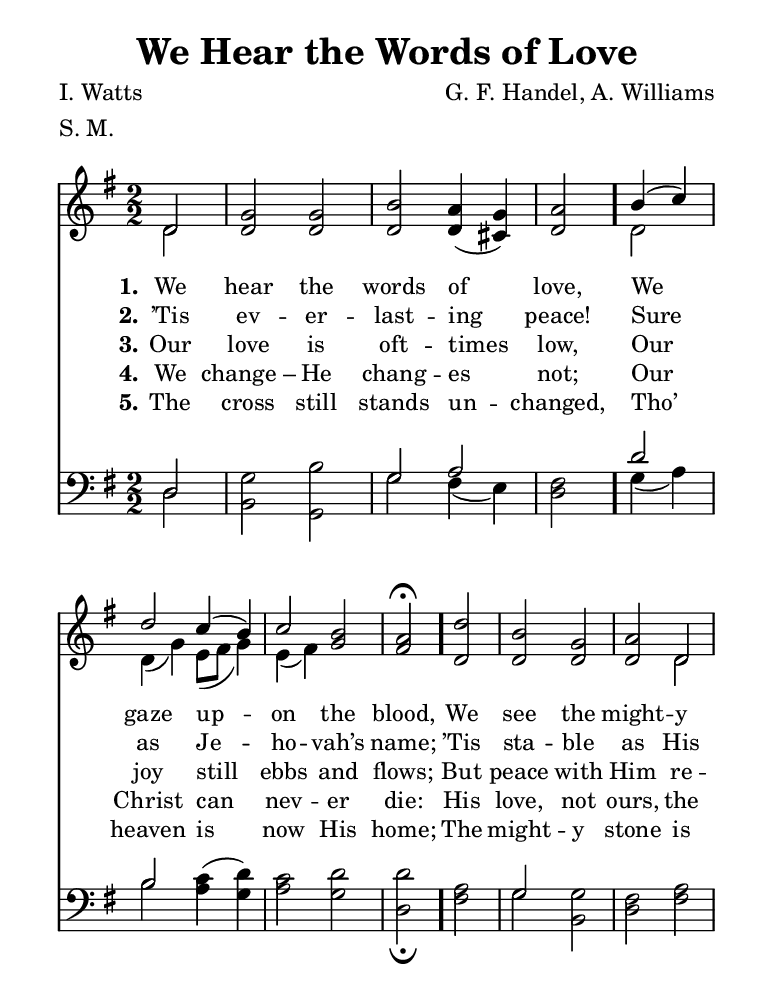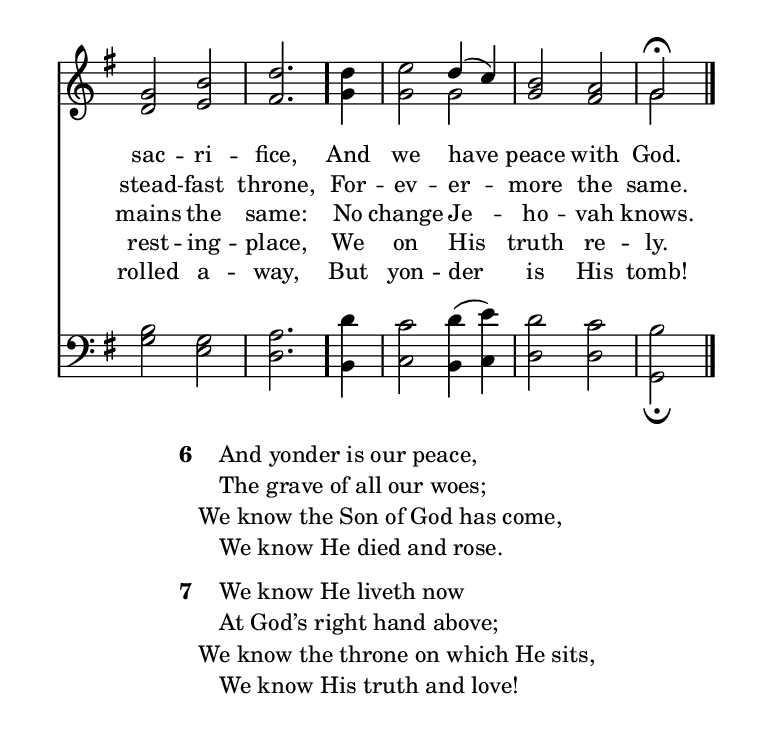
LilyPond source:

\include "common/global.ily"
\paper {
  \include "common/paper.ily"
  ragged-bottom = ##t
  score-markup-spacing.padding = 2
  score-markup-spacing.basic-distance = 2
}

\header{
  hymnnumber = "278"
  title = "We Hear the Words of Love"
  tunename = "St. Thomas"
  meter = "S. M."
  poet = "I. Watts"
  composer = "G. F. Handel, A. Williams" % http://hymnary.org/tune/st_thomas_williams
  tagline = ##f
}

ta = { \tempo 2=80 }
tb = { \tempo 2=40 }

% music copied from EOG150 with minor variations

global = {
  \include "common/overrides.ily"
  \override Staff.TimeSignature.style = #'numbered
  \time 2/2
  \override Score.MetronomeMark.transparent = ##t % hide all fermata changes too
  \ta
  \key g \major
  \partial 2
  \autoBeamOff
}

notesSoprano = {
\global
\relative c' {

  d2 | g g b a4( g) | a2
  b4( c) | d2 c4( b) c2 b | \tb a2\fermata \ta \eogbreak
  d2 | b g a d, | g b d2.
  d4 | e2 d4( c) b2 a | \tb g2\fermata \ta

  \bar "|."

}
}

notesAlto = {
\global
\relative e' {

  d2 | d d d d4( cis) | d2
  d2 | d4( g) e8([ fis] g4) | e( fis) g2 | fis2
  d2 | d d d d | d e fis2.
  g4 | g2 g g fis | g2

}
}

notesTenor = {
\global
\relative a, {

  d2 | g b g a | fis2
  d'2 | b c4( d) c2 d | d2
  a2 | g g fis a | b g a2.
  d4 | c2 d4( e) d2 c | b2

}
}

notesBass = {
\global
\relative f {

  d2 | b g g' fis4( e) | d2
  g4( a) | b2 a4( g) a2 g | d2_\fermata
  fis2 | g b, d fis | g e d2.
  b4 | c2 b4( c) d2 d | g,2_\fermata

}
}

wordsA = \lyricmode {
\set stanza = "1."

We hear the words of love, \bar "."
We gaze up -- on the blood, \bar "."
We see the might -- y sac -- ri -- fice, \bar "."
And we have peace with God. \bar "."

}

wordsB = \lyricmode {
\set stanza = "2."

’Tis ev -- er -- last -- ing peace!
Sure as Je -- ho -- vah’s name;
’Tis sta -- ble as His stead -- fast throne,
For -- ev -- er -- more the same.

}

wordsC = \lyricmode {
\set stanza = "3."

Our love is oft -- times low,
Our joy still ebbs and flows;
But peace with Him re -- mains the same:
No change Je -- ho -- vah knows.

}

wordsD = \lyricmode {
\set stanza = "4."

We change_– He chang -- es not;
Our Christ can nev -- er die:
His love, not ours, the rest -- ing -- place,
We on His truth re -- ly.

}

wordsE = \lyricmode {
\set stanza = "5."

The cross still stands un -- changed,
Tho’ heaven is now His home;
The might -- y stone is rolled a -- way,
But yon -- der is His tomb!

}

wordsF = \markuplist {

\line { { \hspace #2 } And yonder is our peace, }
\line { { \hspace #2 } The grave of all our woes; }
\line { We know the Son of God has come, }
\line { { \hspace #2 } We know He died and rose. }

}

wordsG = \markuplist {

\line { { \hspace #2 } We know He liveth now }
\line { { \hspace #2 } At God’s right hand above; }
\line { We know the throne on which He sits, }
\line { { \hspace #2 } We know His truth and love! }

}

\score {
  \context ChoirStaff <<
    \context Staff = upper <<
      \set Staff.autoBeaming = ##f
      \set ChoirStaff.systemStartDelimiter = #'SystemStartBar
      \set ChoirStaff.printPartCombineTexts = ##f
      \partcombine #'(2 . 11) \notesSoprano \notesAlto
      \context NullVoice = sopranos { \voiceOne << \notesSoprano >> }
      \context Lyrics = one   \lyricsto sopranos \wordsA
      \context Lyrics = two   \lyricsto sopranos \wordsB
      \context Lyrics = three \lyricsto sopranos \wordsC
      \context Lyrics = four  \lyricsto sopranos \wordsD
      \context Lyrics = five  \lyricsto sopranos \wordsE
    >>
    \context Staff = men <<
      \set Staff.autoBeaming = ##f
      \clef bass
      \set ChoirStaff.printPartCombineTexts = ##f
      \partcombine #'(2 . 11) \notesTenor \notesBass
    >>
  >>
  \layout {
    \include "common/layout.ily"
  }
  #(cond ((ly:get-option 'eog-midi-permitted) #{ \midi{
    \include "common/midi.ily"
  } #}))
}

\noPageBreak

\markup { \fill-line { \column {
  \line{ \bold 6 \column { \wordsF } } \combine \null \vspace #0.4
  \line{ \bold 7 \column { \wordsG } }
} } }

\version "2.19.49"  % necessary for upgrading to future LilyPond versions.

% vi:set et ts=2 sw=2 ai nocindent syntax=lilypond:
